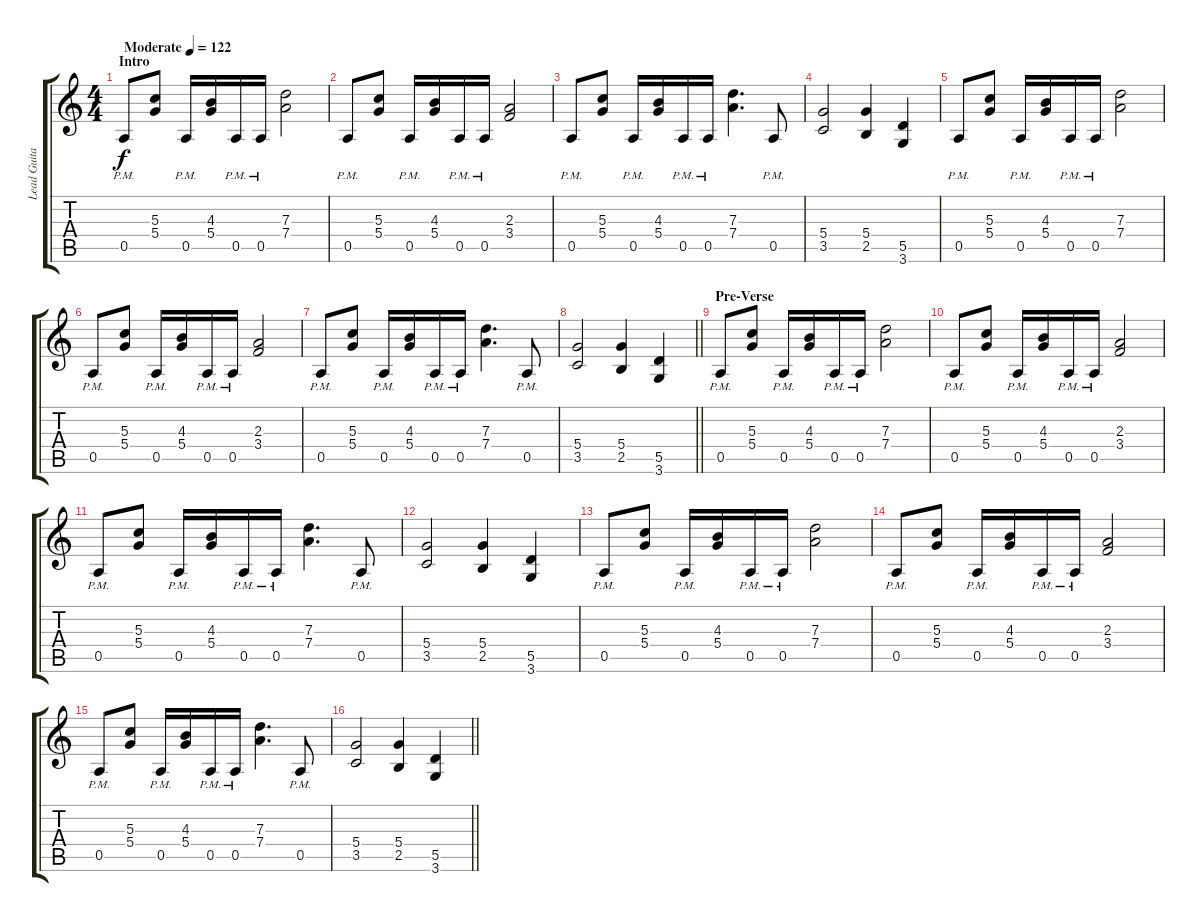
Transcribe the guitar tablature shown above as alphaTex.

\track ("Lead Guitar" "Lead Guita") {instrument distortionguitar}
\staff {score tabs}
\tuning (E4 B3 G3 D3 A2 E2) {hide}
\ts (4 4)
\section ("" "Intro")
\tempo (122 "Moderate")
\clef g2
\ks c
0.5{pm}.8{dy f instrument distortionguitar} (5.3 5.4).8 0.5{pm}.16 (4.3 5.4).16 0.5{pm}.16 0.5{pm}.16 (7.3 7.4).2 |
0.5{pm}.8 (5.3 5.4).8 0.5{pm}.16 (4.3 5.4).16 0.5{pm}.16 0.5{pm}.16 (2.3 3.4).2 |
0.5{pm}.8 (5.3 5.4).8 0.5{pm}.16 (4.3 5.4).16 0.5{pm}.16 0.5{pm}.16 (7.3 7.4).4{d} 0.5{pm}.8 |
(5.4 3.5).2 (5.4 2.5).4 (5.5 3.6).4 |
0.5{pm}.8 (5.3 5.4).8 0.5{pm}.16 (4.3 5.4).16 0.5{pm}.16 0.5{pm}.16 (7.3 7.4).2 |
0.5{pm}.8 (5.3 5.4).8 0.5{pm}.16 (4.3 5.4).16 0.5{pm}.16 0.5{pm}.16 (2.3 3.4).2 |
0.5{pm}.8 (5.3 5.4).8 0.5{pm}.16 (4.3 5.4).16 0.5{pm}.16 0.5{pm}.16 (7.3 7.4).4{d} 0.5{pm}.8 |
\barLineRight lightlight
(5.4 3.5).2 (5.4 2.5).4 (5.5 3.6).4 |
\section ("" "Pre-Verse")
0.5{pm}.8 (5.3 5.4).8 0.5{pm}.16 (4.3 5.4).16 0.5{pm}.16 0.5{pm}.16 (7.3 7.4).2 |
0.5{pm}.8 (5.3 5.4).8 0.5{pm}.16 (4.3 5.4).16 0.5{pm}.16 0.5{pm}.16 (2.3 3.4).2 |
0.5{pm}.8 (5.3 5.4).8 0.5{pm}.16 (4.3 5.4).16 0.5{pm}.16 0.5{pm}.16 (7.3 7.4).4{d} 0.5{pm}.8 |
(5.4 3.5).2 (5.4 2.5).4 (5.5 3.6).4 |
0.5{pm}.8 (5.3 5.4).8 0.5{pm}.16 (4.3 5.4).16 0.5{pm}.16 0.5{pm}.16 (7.3 7.4).2 |
0.5{pm}.8 (5.3 5.4).8 0.5{pm}.16 (4.3 5.4).16 0.5{pm}.16 0.5{pm}.16 (2.3 3.4).2 |
0.5{pm}.8 (5.3 5.4).8 0.5{pm}.16 (4.3 5.4).16 0.5{pm}.16 0.5{pm}.16 (7.3 7.4).4{d} 0.5{pm}.8 |
\barLineRight lightlight
(5.4 3.5).2 (5.4 2.5).4 (5.5 3.6).4
